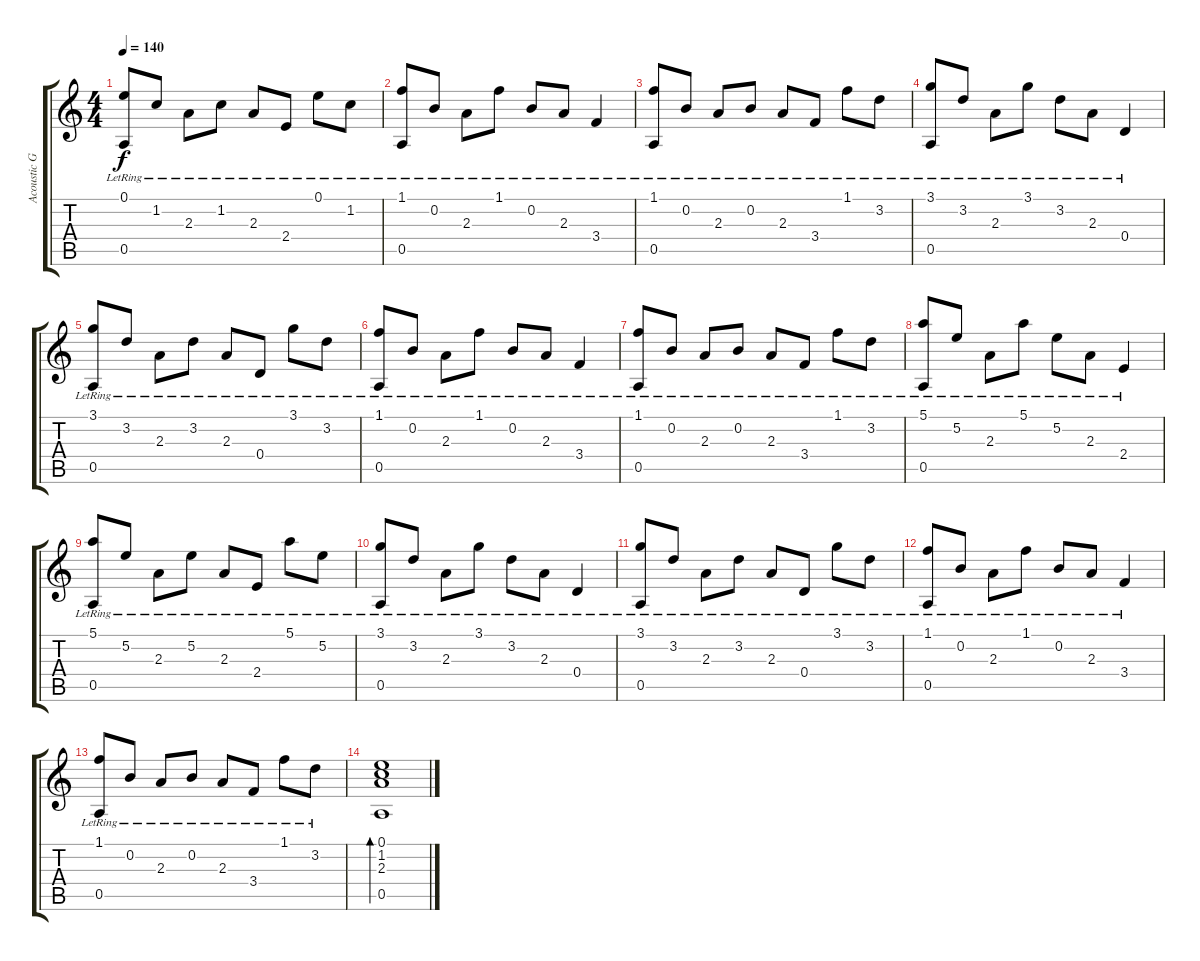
\track ("Acoustic Guitar" "Acoustic G") {instrument acousticguitarsteel}
\staff {score tabs}
\tuning (E4 B3 G3 D3 A2 E2) {hide}
\ts (4 4)
\tempo 140
\clef g2
\ks c
(0.1{lr} 0.5{lr}).8{dy f} 1.2{lr}.8 2.3{lr}.8 1.2{lr}.8 2.3{lr}.8 2.4{lr}.8 0.1{lr}.8 1.2{lr}.8 |
(1.1{lr} 0.5{lr}).8 0.2{lr}.8 2.3{lr}.8 1.1{lr}.8 0.2{lr}.8 2.3{lr}.8 3.4{lr}.4 |
(1.1{lr} 0.5{lr}).8 0.2{lr}.8 2.3{lr}.8 0.2{lr}.8 2.3{lr}.8 3.4{lr}.8 1.1{lr}.8 3.2{lr}.8 |
(3.1{lr} 0.5{lr}).8 3.2{lr}.8 2.3{lr}.8 3.1{lr}.8 3.2{lr}.8 2.3{lr}.8 0.4{lr}.4 |
(3.1{lr} 0.5{lr}).8 3.2{lr}.8 2.3{lr}.8 3.2{lr}.8 2.3{lr}.8 0.4{lr}.8 3.1{lr}.8 3.2{lr}.8 |
(1.1{lr} 0.5{lr}).8 0.2{lr}.8 2.3{lr}.8 1.1{lr}.8 0.2{lr}.8 2.3{lr}.8 3.4{lr}.4 |
(1.1{lr} 0.5{lr}).8 0.2{lr}.8 2.3{lr}.8 0.2{lr}.8 2.3{lr}.8 3.4{lr}.8 1.1{lr}.8 3.2{lr}.8 |
(5.1{lr} 0.5{lr}).8 5.2{lr}.8 2.3{lr}.8 5.1{lr}.8 5.2{lr}.8 2.3{lr}.8 2.4{lr}.4 |
(5.1{lr} 0.5{lr}).8 5.2{lr}.8 2.3{lr}.8 5.2{lr}.8 2.3{lr}.8 2.4{lr}.8 5.1{lr}.8 5.2{lr}.8 |
(3.1{lr} 0.5{lr}).8 3.2{lr}.8 2.3{lr}.8 3.1{lr}.8 3.2{lr}.8 2.3{lr}.8 0.4{lr}.4 |
(3.1{lr} 0.5{lr}).8 3.2{lr}.8 2.3{lr}.8 3.2{lr}.8 2.3{lr}.8 0.4{lr}.8 3.1{lr}.8 3.2{lr}.8 |
(1.1{lr} 0.5{lr}).8 0.2{lr}.8 2.3{lr}.8 1.1{lr}.8 0.2{lr}.8 2.3{lr}.8 3.4{lr}.4 |
(1.1{lr} 0.5{lr}).8 0.2{lr}.8 2.3{lr}.8 0.2{lr}.8 2.3{lr}.8 3.4{lr}.8 1.1{lr}.8 3.2{lr}.8 |
(0.1 1.2 2.3 0.5).1{bd 120}
